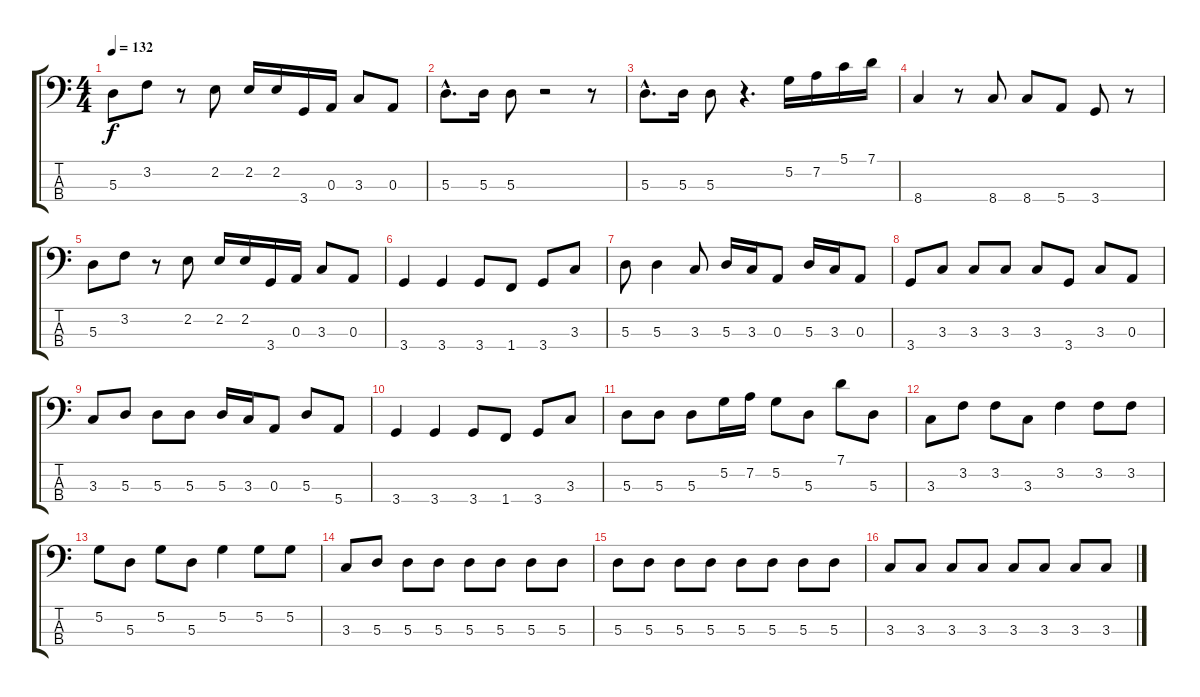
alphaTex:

\track "" {instrument electricbasspick}
\staff {score tabs}
\tuning (G2 D2 A1 E1) {hide}
\ts (4 4)
\tempo 132
\clef f4
\ks c
5.3.8{dy f} 3.2.8 r.8 2.2.8 2.2.16 2.2.16 3.4.16 0.3.16 3.3.8 0.3.8 |
5.3{hac}.8{d} 5.3.16 5.3.8 r.2 r.8 |
5.3{hac}.8{d} 5.3.16 5.3.8 r.4{d} 5.2.16 7.2.16 5.1.16 7.1.16 |
8.4.4 r.8 8.4.8 8.4.8 5.4.8 3.4.8 r.8 |
5.3.8 3.2.8 r.8 2.2.8 2.2.16 2.2.16 3.4.16 0.3.16 3.3.8 0.3.8 |
3.4.4 3.4.4 3.4.8 1.4.8 3.4.8 3.3.8 |
5.3.8 5.3.4 3.3.8 5.3.16 3.3.16 0.3.8 5.3.16 3.3.16 0.3.8 |
3.4.8 3.3.8 3.3.8 3.3.8 3.3.8 3.4.8 3.3.8 0.3.8 |
3.3.8 5.3.8 5.3.8 5.3.8 5.3.16 3.3.16 0.3.8 5.3.8 5.4.8 |
3.4.4 3.4.4 3.4.8 1.4.8 3.4.8 3.3.8 |
5.3.8 5.3.8 5.3.8 5.2.16 7.2.16 5.2.8 5.3.8 7.1.8 5.3.8 |
3.3.8 3.2.8 3.2.8 3.3.8 3.2.4 3.2.8 3.2.8 |
5.2.8 5.3.8 5.2.8 5.3.8 5.2.4 5.2.8 5.2.8 |
3.3.8 5.3.8 5.3.8 5.3.8 5.3.8 5.3.8 5.3.8 5.3.8 |
5.3.8 5.3.8 5.3.8 5.3.8 5.3.8 5.3.8 5.3.8 5.3.8 |
3.3.8 3.3.8 3.3.8 3.3.8 3.3.8 3.3.8 3.3.8 3.3.8
